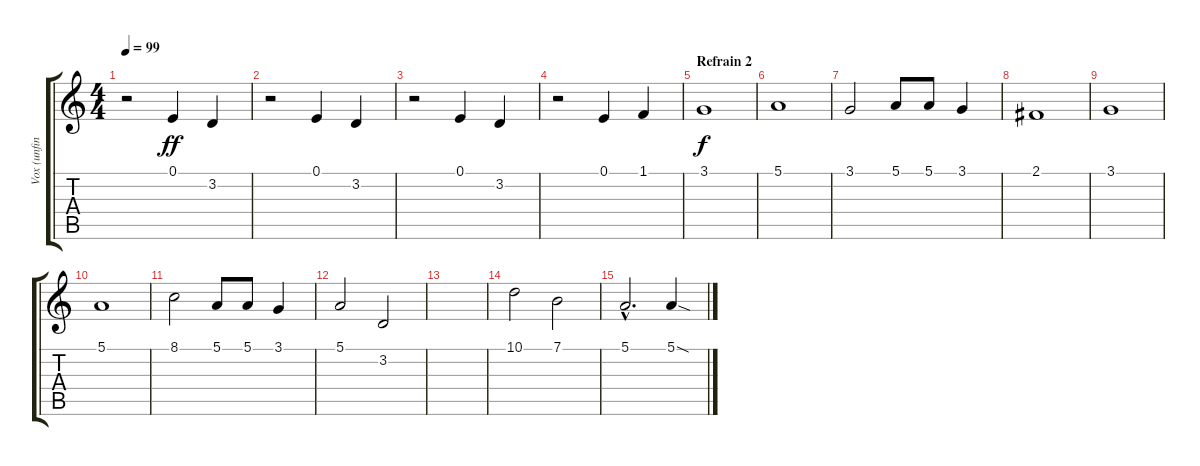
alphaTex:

\track ("Vox (unfinished)" "Vox (unfin") {instrument synthvoice}
\staff {score tabs}
\tuning (E4 B3 G3 D3 A2 E2) {hide}
\ts (4 4)
\tempo 99
\clef g2
\ks c
r.2{dy f} 0.1.4{dy ff} 3.2.4 |
r.2 0.1.4 3.2.4 |
r.2 0.1.4 3.2.4 |
r.2 0.1.4 1.1.4 |
\section ("" "Refrain 2")
3.1.1{dy f} |
5.1.1 |
3.1.2 5.1.8 5.1.8 3.1.4 |
2.1.1 |
3.1.1 |
5.1.1 |
8.1.2 5.1.8 5.1.8 3.1.4 |
5.1.2 3.2.2 |
|
10.1.2 7.1.2 |
5.1{hac}.2{d} 5.1{sod}.4
